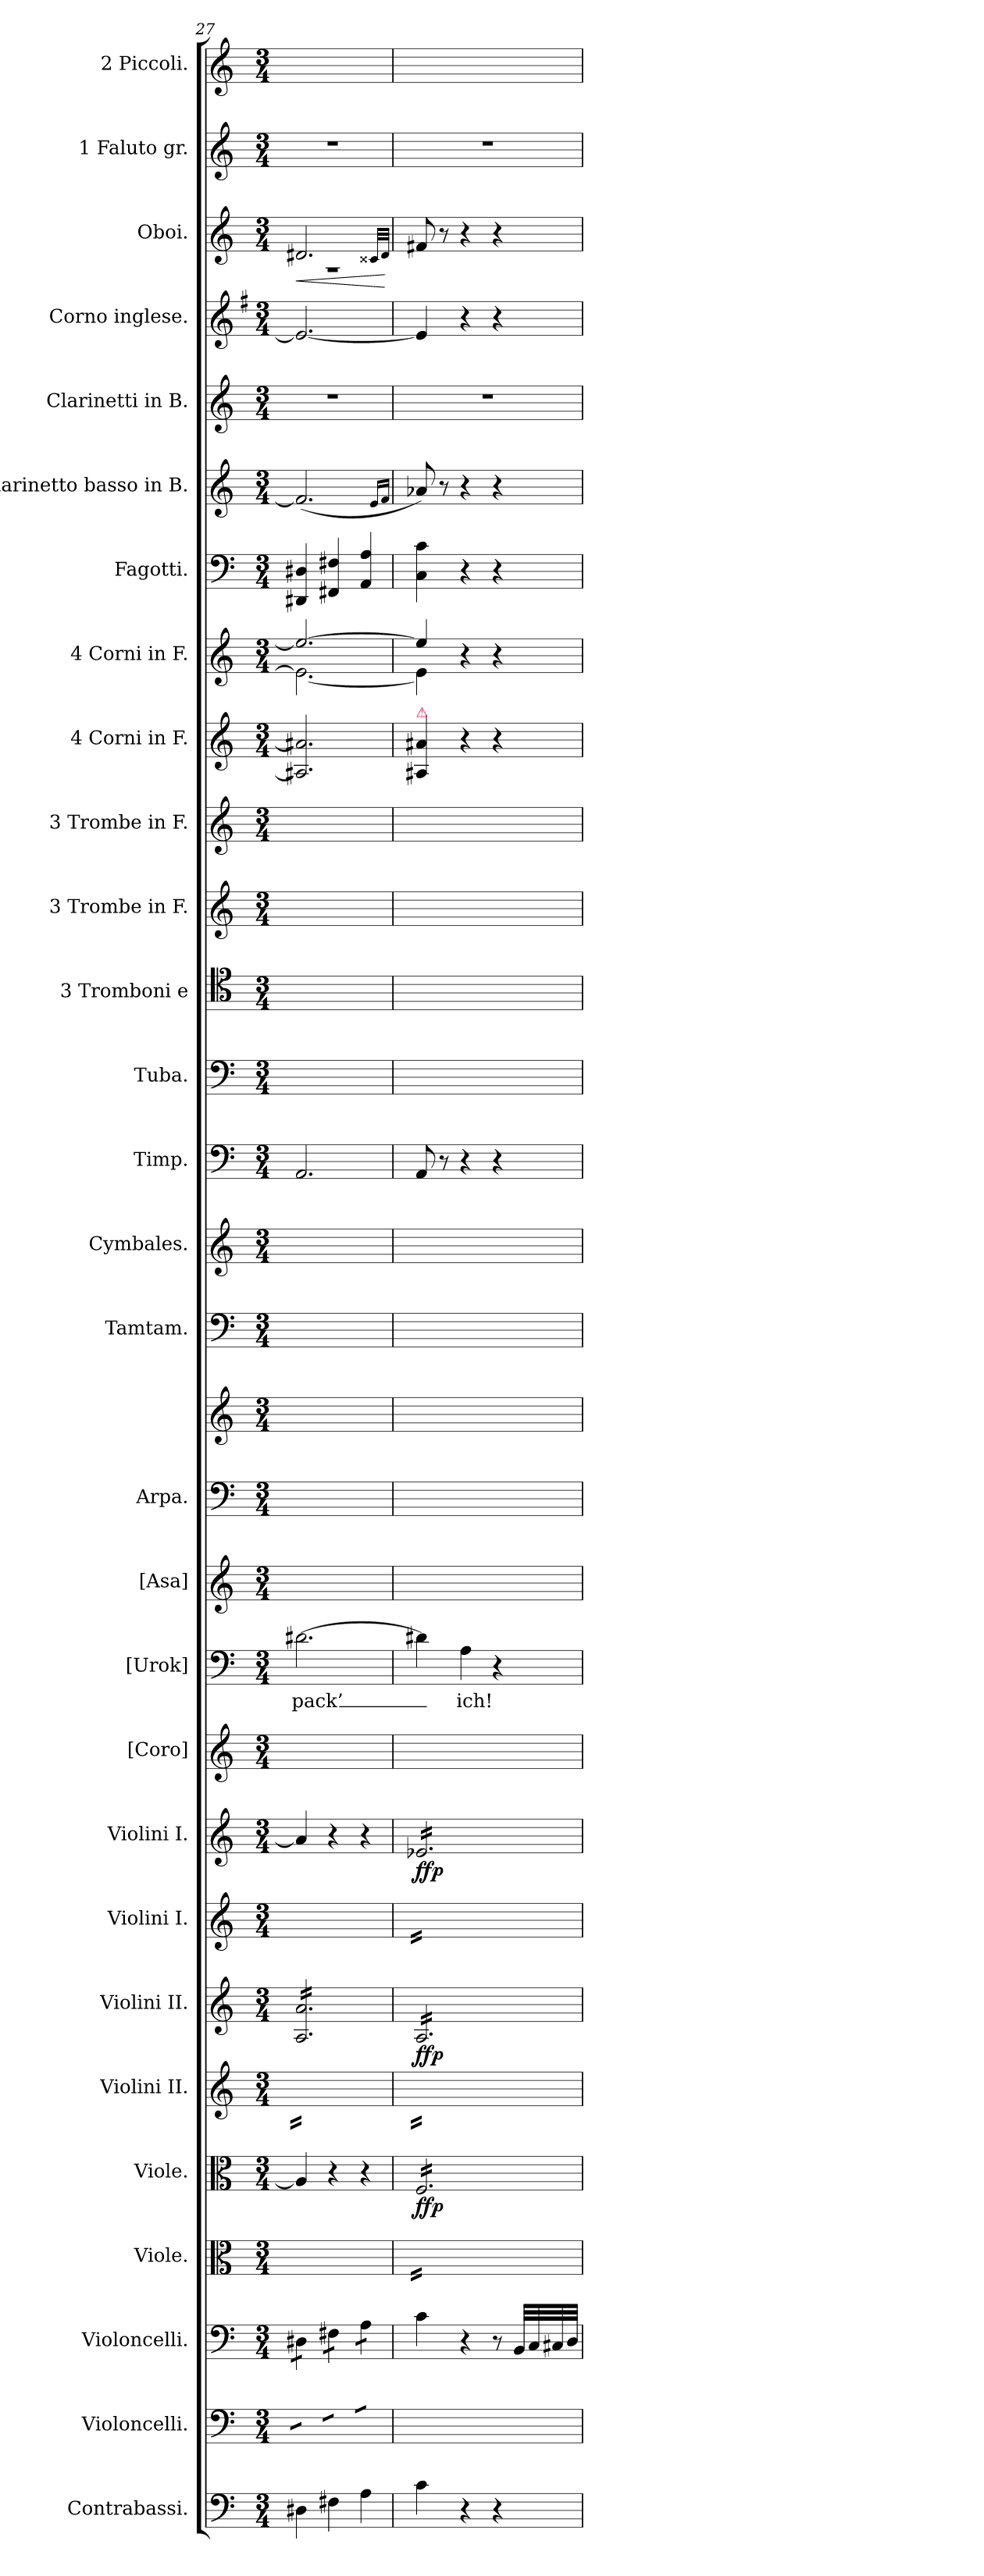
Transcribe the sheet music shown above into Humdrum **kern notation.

**kern	**kern	**kern	**kern	**kern	**dynam	**kern	**kern	**dynam	**kern	**kern	**dynam	**kern	**kern	**text	**kern	**kern	**kern	**kern	**kern	**kern	**kern	**kern	**kern	**kern	**kern	**kern	**kern	**kern	**kern	**kern	**kern	**dynam	**kern	**kern
*part29	*part28	*part27	*part26	*part25	*part25	*part24	*part23	*part23	*part22	*part21	*part21	*part20	*part19	*part19	*part18	*part17	*part17	*part16	*part15	*part14	*part13	*part12	*part11	*part10	*part9	*part8	*part7	*part6	*part5	*part4	*part3	*part3	*part2	*part1
*staff30	*staff29	*staff28	*staff27	*staff26	*staff26	*staff25	*staff24	*staff24	*staff23	*staff22	*staff22	*staff21	*staff20	*staff20	*staff19	*staff18	*staff17	*staff16	*staff15	*staff14	*staff13	*staff12	*staff11	*staff10	*staff9	*staff8	*staff7	*staff6	*staff5	*staff4	*staff3	*staff3	*staff2	*staff1
*I"Contrabassi.	*I"Violoncelli.	*I"Violoncelli.	*I"Viole.	*I"Viole.	*	*I"Violini II.	*I"Violini II.	*	*I"Violini I.	*I"Violini I.	*	*I"[Coro]	*I"[Urok]	*	*I"[Asa]	*I"Arpa.	*	*I"Tamtam.	*I"Cymbales.	*I"Timp.	*I"Tuba.	*I"3 Tromboni e	*I"3 Trombe in F.	*I"3 Trombe in F.	*I"4 Corni in F.	*I"4 Corni in F.	*I"Fagotti.	*I"Clarinetto basso in B.	*I"Clarinetti in B.	*I"Corno inglese.	*I"Oboi.	*	*I"1 Faluto gr.	*I"2 Piccoli.
*I'C.-B.	*I'Vcll.	*I'Vcll.	*	*	*	*I'II.	*I'II.	*	*	*	*	*	*I'Urok.	*	*I'Asa.	*	*	*I'Tamtam	*I'Cymb.	*I'Timp	*	*I'1.2. Tromb.	*	*I'1.2. Trb. F.	*I'Corni F.	*I'Corni F.	*I'Fag.	*	*I'Cl.B.	*I'Corno ingl.	*I'Ob.	*	*	*I'Picc.
*clefF4	*clefF4	*clefF4	*clefC3	*clefC3	*	*clefG2	*clefG2	*	*clefG2	*clefG2	*	*clefG2	*clefF4	*	*clefG2	*clefF4	*clefG2	*clefF4	*clefG2	*clefF4	*clefF4	*clefC4	*clefG2	*clefG2	*clefG2	*clefG2	*clefF4	*clefG2	*clefG2	*clefG2	*clefG2	*	*clefG2	*clefG2
*	*	*	*	*	*	*	*	*	*	*	*	*	*	*	*	*	*	*	*	*	*	*	*ITrd-3c-5	*ITrd-3c-5	*ITrd4c7	*ITrd4c7	*	*ITrd1c2	*ITrd1c2	*ITrd4c7	*	*	*	*
*k[]	*k[]	*k[]	*k[]	*k[]	*	*k[]	*k[]	*	*k[]	*k[]	*	*k[]	*k[]	*	*k[]	*k[]	*k[]	*k[]	*k[]	*k[]	*k[]	*k[]	*k[b-]	*k[b-]	*k[b-]	*k[b-]	*k[]	*k[b-e-]	*k[b-e-]	*k[]	*k[]	*	*k[]	*k[]
*M3/4	*M3/4	*M3/4	*M3/4	*M3/4	*	*M3/4	*M3/4	*	*M3/4	*M3/4	*	*M3/4	*M3/4	*	*M3/4	*M3/4	*M3/4	*M3/4	*M3/4	*M3/4	*M3/4	*M3/4	*M3/4	*M3/4	*M3/4	*M3/4	*M3/4	*M3/4	*M3/4	*M3/4	*M3/4	*	*M3/4	*M3/4
=27	=27	=27	=27	=27	=27	=27	=27	=27	=27	=27	=27	=27	=27	=27	=27	=27	=27	=27	=27	=27	=27	=27	=27	=27	=27	=27	=27	=27	=27	=27	=27	=27	=27	=27
*	*	*	*	*	*	*	*	*	*	*	*	*	*	*	*	*	*	*	*	*	*	*	*	*	*	*^	*	*	*	*	*^	*	*	*
!	!	!LO:TX:a:color=crimson:t=⚠	!	!	!	!	!	!	!	!	!	!	!	!	!	!	!	!	!	!	!	!	!	!	!	!	!	!	!	!	!	!	!	!	!	!
!	!	!LO:TX:a:color=crimson:t=⚠	!	!	!	!	!	!	!	!	!	!	!	!	!	!	!	!	!	!	!	!	!	!	!	!	!	!	!	!	!	!	!	!	!	!
!	!LO:TX:a:color=crimson:t=⚠	!	!	!	!	!	!	!	!	!	!	!	!	!	!	!	!	!	!	!	!	!	!	!	!	!	!	!	!	!	!	!	!	!	!	!
!	!LO:TX:a:color=crimson:t=⚠	!	!	!	!	!	!	!	!	!	!	!	!	!	!	!	!	!	!	!	!	!	!	!	!	!	!	!	!	!	!	!	!	!	!	!
!	!	!	!	!	!	!	!	!	!	!	!	!	!	!	!	!	!	!	!	!	!	!	!	!	!	!	!	!	!	!	!	!	!	!LO:HP:b	!	!
*	*tremolo	*	*	*	*	*	*	*	*	*	*	*	*	*	*	*	*	*	*	*	*	*	*	*	*	*	*	*	*	*	*	*	*	*	*	*
*	*	*tremolo	*	*	*	*	*	*	*	*	*	*	*	*	*	*	*	*	*	*	*	*	*	*	*	*	*	*	*	*	*	*	*	*	*	*
*	*	*	*	*	*	*tremolo	*	*	*	*	*	*	*	*	*	*	*	*	*	*	*	*	*	*	*	*	*	*	*	*	*	*	*	*	*	*
*	*	*	*	*	*	*	*tremolo	*	*	*	*	*	*	*	*	*	*	*	*	*	*	*	*	*	*	*	*	*	*	*	*	*	*	*	*	*
4D#X\	8D#X\yyL	8D#X\L	4A/yy]	4A/]	.	16Ayy/ 16ayy/LL	16A/ 16a/LL	.	4a/yy]	4a/]	.	2.ryy	[2.d#X\	pack’_	2.ryy	2.ryy	2.ryy	2.ryy	2.ryy	2.AA/	2.ryy	2.ryy	2.ryy	2.ryy	2.D#X]/ 2.d#X]/	2.a/_	2.A\_	4DD#X/ 4D#X/	(2.e-/]	2.r	2.A/_	2.d#X/	2.rA	<	2.r	2.ryy
.	.	.	.	.	.	16Ayy/ 16ayy/	16A/ 16a/	.	.	.	.	.	.	.	.	.	.	.	.	.	.	.	.	.	.	.	.	.	.	.	.	.	.	.	.	.
.	8D#X\yyJ	8D#X\J	.	.	.	16Ayy/ 16ayy/	16A/ 16a/	.	.	.	.	.	.	.	.	.	.	.	.	.	.	.	.	.	.	.	.	.	.	.	.	.	.	.	.	.
.	.	.	.	.	.	16Ayy/ 16ayy/	16A/ 16a/	.	.	.	.	.	.	.	.	.	.	.	.	.	.	.	.	.	.	.	.	.	.	.	.	.	.	.	.	.
4F#X\	8F#X\yyL	8F#X\L	4ryy	4r	.	16Ayy/ 16ayy/	16A/ 16a/	.	4ryy	4r	.	.	.	.	.	.	.	.	.	.	.	.	.	.	.	.	.	4FF#X/ 4F#X/	.	.	.	.	.	.	.	.
.	.	.	.	.	.	16Ayy/ 16ayy/	16A/ 16a/	.	.	.	.	.	.	.	.	.	.	.	.	.	.	.	.	.	.	.	.	.	.	.	.	.	.	.	.	.
.	8F#X\yyJ	8F#X\J	.	.	.	16Ayy/ 16ayy/	16A/ 16a/	.	.	.	.	.	.	.	.	.	.	.	.	.	.	.	.	.	.	.	.	.	.	.	.	.	.	.	.	.
.	.	.	.	.	.	16Ayy/ 16ayy/	16A/ 16a/	.	.	.	.	.	.	.	.	.	.	.	.	.	.	.	.	.	.	.	.	.	.	.	.	.	.	.	.	.
4A\	8A\yyL	8A\L	4ryy	4r	.	16Ayy/ 16ayy/	16A/ 16a/	.	4ryy	4r	.	.	.	.	.	.	.	.	.	.	.	.	.	.	.	.	.	4AA/ 4A/	.	.	.	.	.	.	.	.
.	.	.	.	.	.	16Ayy/ 16ayy/	16A/ 16a/	.	.	.	.	.	.	.	.	.	.	.	.	.	.	.	.	.	.	.	.	.	.	.	.	.	.	.	.	.
.	8A\yyJ	8A\J	.	.	.	16Ayy/ 16ayy/	16A/ 16a/	.	.	.	.	.	.	.	.	.	.	.	.	.	.	.	.	.	.	.	.	.	.	.	.	.	.	.	.	.
*	*	*Xtremolo	*	*	*	*	*	*	*	*	*	*	*	*	*	*	*	*	*	*	*	*	*	*	*	*	*	*	*	*	*	*	*	*	*	*
*	*Xtremolo	*	*	*	*	*	*	*	*	*	*	*	*	*	*	*	*	*	*	*	*	*	*	*	*	*	*	*	*	*	*	*	*	*	*	*
.	.	.	.	.	.	16Ayy/ 16ayy/JJ	16A/ 16a/JJ	.	.	.	.	.	.	.	.	.	.	.	.	.	.	.	.	.	.	.	.	.	.	.	.	.	.	.	.	.
*	*	*	*	*	*	*	*	*	*	*	*	*	*	*	*	*	*	*	*	*	*	*	*	*	*	*v	*v	*	*	*	*	*v	*v	*	*	*
.	.	.	.	.	.	.	.	.	.	.	.	.	.	.	.	.	.	.	.	.	.	.	.	.	.	.	.	16qqd/LL	.	.	32qqc##X/LLL	.	.	.
.	.	.	.	.	.	.	.	.	.	.	.	.	.	.	.	.	.	.	.	.	.	.	.	.	.	.	.	16qqe-/JJ	.	.	32qqd#/JJJ	.	.	.
.	.	.	.	.	.	.	.	.	.	.	.	.	.	.	.	.	.	.	.	.	.	.	.	.	.	.	.	.	.	.	.	[	.	.
=28	=28	=28	=28	=28	=28	=28	=28	=28	=28	=28	=28	=28	=28	=28	=28	=28	=28	=28	=28	=28	=28	=28	=28	=28	=28	=28	=28	=28	=28	=28	=28	=28	=28	=28
*	*	*	*	*	*	*	*	*	*	*	*	*	*	*	*	*	*	*	*	*	*	*	*	*	*	*^	*	*	*	*	*	*	*	*
!	!	!	!	!	!	!	!	!	!	!	!	!	!	!	!	!	!	!	!	!	!	!	!	!	!LO:TX:a:color=crimson:t=⚠	!	!	!	!	!	!	!	!	!	!
*	*	*	*tremolo	*	*	*	*	*	*	*	*	*	*	*	*	*	*	*	*	*	*	*	*	*	*	*	*	*	*	*	*	*	*	*	*
*	*	*	*	*tremolo	*	*	*	*	*	*	*	*	*	*	*	*	*	*	*	*	*	*	*	*	*	*	*	*	*	*	*	*	*	*	*
*	*	*	*	*	*	*	*	*	*tremolo	*	*	*	*	*	*	*	*	*	*	*	*	*	*	*	*	*	*	*	*	*	*	*	*	*	*
*	*	*	*	*	*	*	*	*	*	*tremolo	*	*	*	*	*	*	*	*	*	*	*	*	*	*	*	*	*	*	*	*	*	*	*	*	*
4c\	4c\yy	4c\	16F/yyLL	16F/LL	ffp	16A/yyLL	16A/LL	ffp	16e-X/yyLL	16e-X/LL	ffp	2.ryy	4d#X\]	.	2.ryy	2.ryy	2.ryy	2.ryy	2.ryy	8AA/	2.ryy	2.ryy	2.ryy	2.ryy	4D#X/ 4d#X/	4a/]	4A\]	4C\ 4c\	8g-X/)	2.r	4A/]	8f#X/	.	2.r	2.ryy
.	.	.	16F/yy	16F/	.	16A/yy	16A/	.	16e-X/yy	16e-X/	.	.	.	.	.	.	.	.	.	.	.	.	.	.	.	.	.	.	.	.	.	.	.	.	.
.	.	.	16F/yy	16F/	.	16A/yy	16A/	.	16e-X/yy	16e-X/	.	.	.	.	.	.	.	.	.	8r	.	.	.	.	.	.	.	.	8r	.	.	8r	.	.	.
.	.	.	16F/yy	16F/	.	16A/yy	16A/	.	16e-X/yy	16e-X/	.	.	.	.	.	.	.	.	.	.	.	.	.	.	.	.	.	.	.	.	.	.	.	.	.
4r	4ryy	4r	16F/yy	16F/	.	16A/yy	16A/	.	16e-X/yy	16e-X/	.	.	4A\	ich!	.	.	.	.	.	4r	.	.	.	.	4r	4r	2ryy	4r	4r	.	4r	4r	.	.	.
.	.	.	16F/yy	16F/	.	16A/yy	16A/	.	16e-X/yy	16e-X/	.	.	.	.	.	.	.	.	.	.	.	.	.	.	.	.	.	.	.	.	.	.	.	.	.
.	.	.	16F/yy	16F/	.	16A/yy	16A/	.	16e-X/yy	16e-X/	.	.	.	.	.	.	.	.	.	.	.	.	.	.	.	.	.	.	.	.	.	.	.	.	.
.	.	.	16F/yy	16F/	.	16A/yy	16A/	.	16e-X/yy	16e-X/	.	.	.	.	.	.	.	.	.	.	.	.	.	.	.	.	.	.	.	.	.	.	.	.	.
4r	8ryy	8r	16F/yy	16F/	.	16A/yy	16A/	.	16e-X/yy	16e-X/	.	.	4r	.	.	.	.	.	.	4r	.	.	.	.	4r	4r	.	4r	4r	.	4r	4r	.	.	.
.	.	.	16F/yy	16F/	.	16A/yy	16A/	.	16e-X/yy	16e-X/	.	.	.	.	.	.	.	.	.	.	.	.	.	.	.	.	.	.	.	.	.	.	.	.	.
.	32BB/LLLyy	32BB/LLL	16F/yy	16F/	.	16A/yy	16A/	.	16e-X/yy	16e-X/	.	.	.	.	.	.	.	.	.	.	.	.	.	.	.	.	.	.	.	.	.	.	.	.	.
.	32C/yy	32C/	.	.	.	.	.	.	.	.	.	.	.	.	.	.	.	.	.	.	.	.	.	.	.	.	.	.	.	.	.	.	.	.	.
.	32C#X/yy	32C#X/	16F/yyJJ	16F/JJ	.	16A/yyJJ	16A/JJ	.	16e-X/yyJJ	16e-X/JJ	.	.	.	.	.	.	.	.	.	.	.	.	.	.	.	.	.	.	.	.	.	.	.	.	.
*	*	*	*	*	*	*	*	*	*	*Xtremolo	*	*	*	*	*	*	*	*	*	*	*	*	*	*	*	*	*	*	*	*	*	*	*	*	*
*	*	*	*	*	*	*	*	*	*Xtremolo	*	*	*	*	*	*	*	*	*	*	*	*	*	*	*	*	*	*	*	*	*	*	*	*	*	*
*	*	*	*	*	*	*	*Xtremolo	*	*	*	*	*	*	*	*	*	*	*	*	*	*	*	*	*	*	*	*	*	*	*	*	*	*	*	*
*	*	*	*	*	*	*Xtremolo	*	*	*	*	*	*	*	*	*	*	*	*	*	*	*	*	*	*	*	*	*	*	*	*	*	*	*	*	*
*	*	*	*	*Xtremolo	*	*	*	*	*	*	*	*	*	*	*	*	*	*	*	*	*	*	*	*	*	*	*	*	*	*	*	*	*	*	*
*	*	*	*Xtremolo	*	*	*	*	*	*	*	*	*	*	*	*	*	*	*	*	*	*	*	*	*	*	*	*	*	*	*	*	*	*	*	*
.	32D/JJJyy	32D/JJJ	.	.	.	.	.	.	.	.	.	.	.	.	.	.	.	.	.	.	.	.	.	.	.	.	.	.	.	.	.	.	.	.	.
*	*	*	*	*	*	*	*	*	*	*	*	*	*	*	*	*	*	*	*	*	*	*	*	*	*	*v	*v	*	*	*	*	*	*	*	*
=	=	=	=	=	=	=	=	=	=	=	=	=	=	=	=	=	=	=	=	=	=	=	=	=	=	=	=	=	=	=	=	=	=	=
*-	*-	*-	*-	*-	*-	*-	*-	*-	*-	*-	*-	*-	*-	*-	*-	*-	*-	*-	*-	*-	*-	*-	*-	*-	*-	*-	*-	*-	*-	*-	*-	*-	*-	*-
